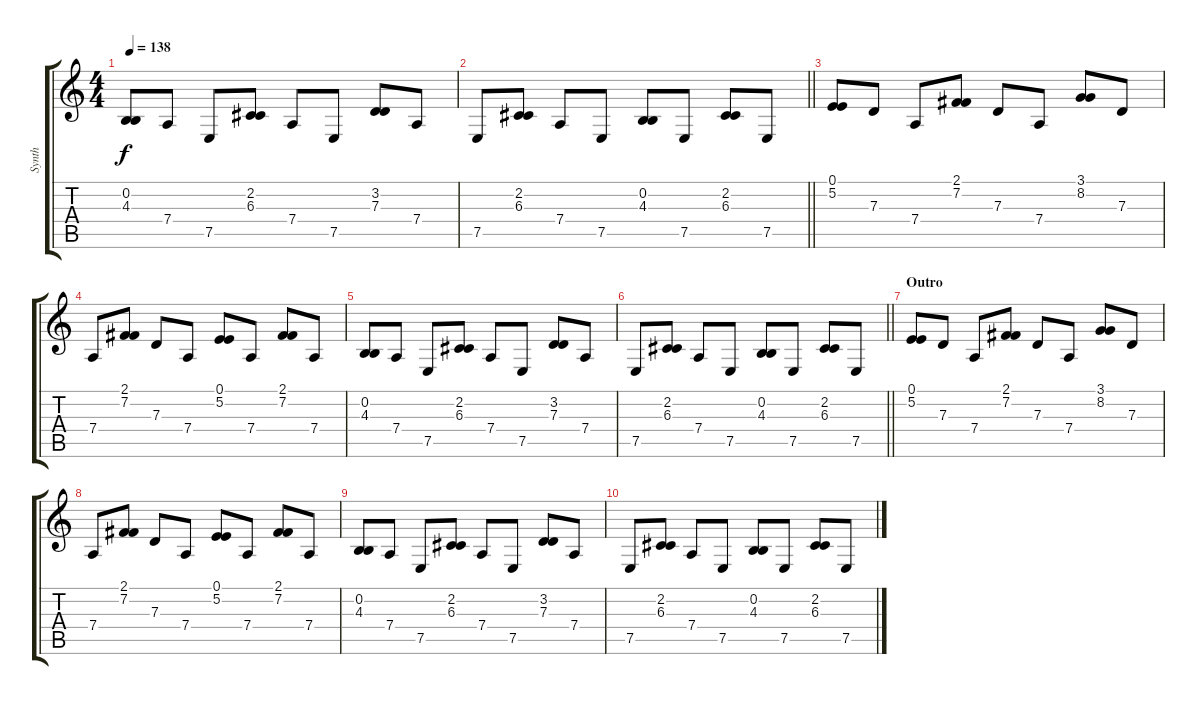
\track ("Synth" "Synth") {instrument stringensemble1}
\staff {score tabs}
\tuning (E4 B3 G3 D3 A2 E2) {hide}
\ts (4 4)
\tempo 138
\clef g2
\ks c
(0.2 4.3).8{dy f} 7.4.8 7.5.8 (2.2 6.3).8 7.4.8 7.5.8 (3.2 7.3).8 7.4.8 |
\barLineRight lightlight
7.5.8 (2.2 6.3).8 7.4.8 7.5.8 (0.2 4.3).8 7.5.8 (2.2 6.3).8 7.5.8 |
(0.1 5.2).8 7.3.8 7.4.8 (2.1 7.2).8 7.3.8 7.4.8 (3.1 8.2).8 7.3.8 |
7.4.8 (2.1 7.2).8 7.3.8 7.4.8 (0.1 5.2).8 7.4.8 (2.1 7.2).8 7.4.8 |
(0.2 4.3).8 7.4.8 7.5.8 (2.2 6.3).8 7.4.8 7.5.8 (3.2 7.3).8 7.4.8 |
\barLineRight lightlight
7.5.8 (2.2 6.3).8 7.4.8 7.5.8 (0.2 4.3).8 7.5.8 (2.2 6.3).8 7.5.8 |
\section ("" "Outro")
(0.1 5.2).8 7.3.8 7.4.8 (2.1 7.2).8 7.3.8 7.4.8 (3.1 8.2).8 7.3.8 |
7.4.8 (2.1 7.2).8 7.3.8 7.4.8 (0.1 5.2).8 7.4.8 (2.1 7.2).8 7.4.8 |
(0.2 4.3).8 7.4.8 7.5.8 (2.2 6.3).8 7.4.8 7.5.8 (3.2 7.3).8 7.4.8 |
7.5.8 (2.2 6.3).8 7.4.8 7.5.8 (0.2 4.3).8 7.5.8 (2.2 6.3).8 7.5.8
